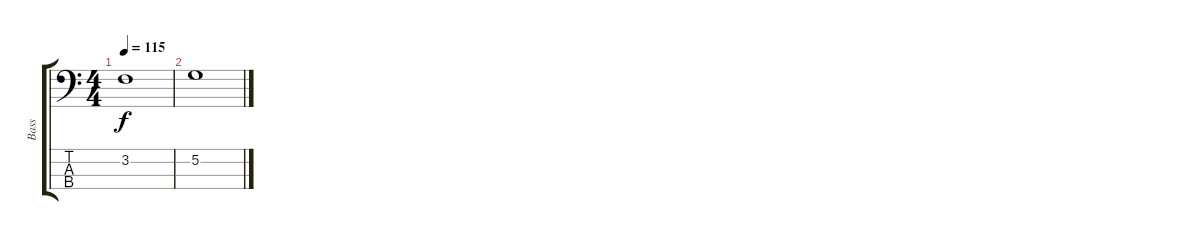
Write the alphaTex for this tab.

\track ("Bass" "Bass") {instrument electricbasspick}
\staff {score tabs}
\tuning (G2 D2 A1 D1) {hide}
\ts (4 4)
\tempo 115
\clef f4
\ks c
3.2.1{dy f} |
5.2.1
